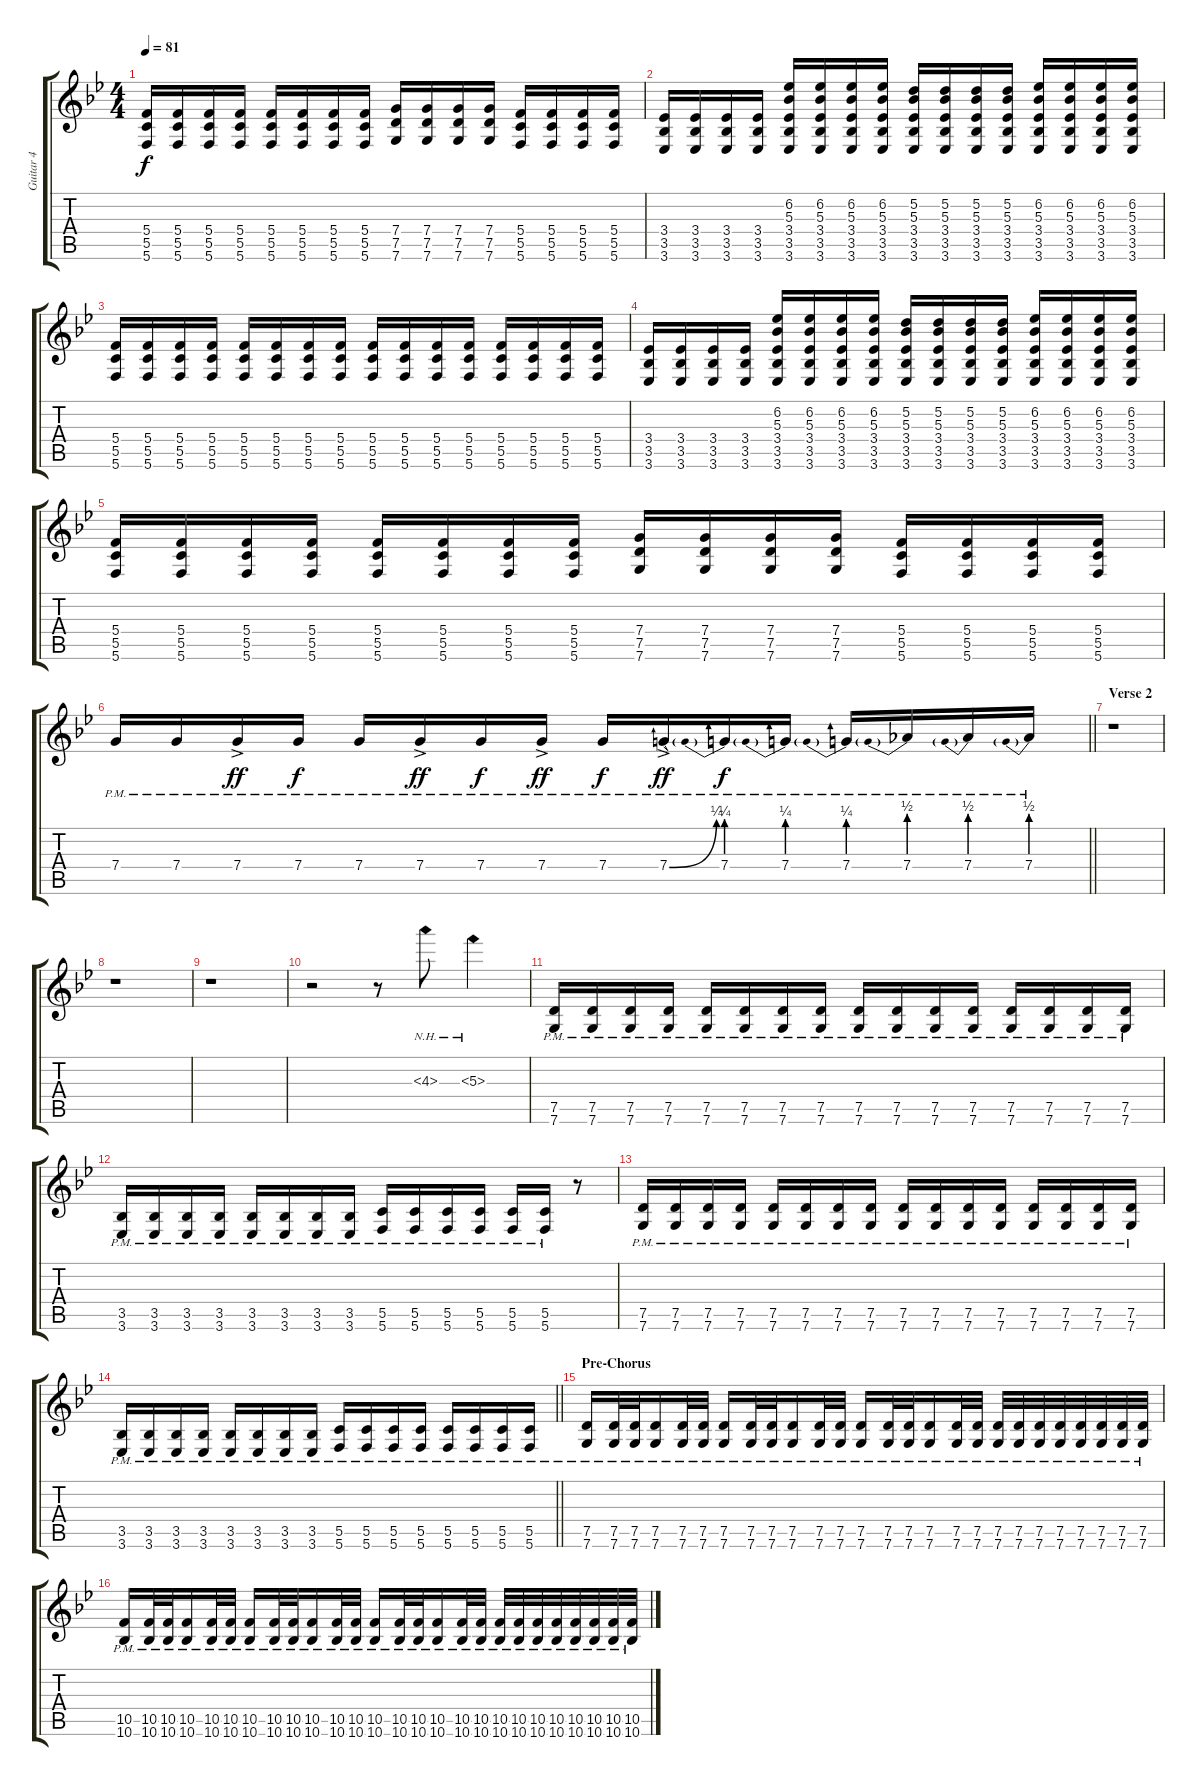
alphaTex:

\track ("Guitar 4" "Guitar 4") {instrument distortionguitar}
\staff {score tabs}
\tuning (D4 A3 F3 C3 G2 C2) {hide}
\ts (4 4)
\tempo 81
\clef g2
\ks gminor
(5.4 5.5 5.6).16{dy f} (5.4 5.5 5.6).16 (5.4 5.5 5.6).16 (5.4 5.5 5.6).16 (5.4 5.5 5.6).16 (5.4 5.5 5.6).16 (5.4 5.5 5.6).16 (5.4 5.5 5.6).16 (7.4 7.5 7.6).16 (7.4 7.5 7.6).16 (7.4 7.5 7.6).16 (7.4 7.5 7.6).16 (5.4 5.5 5.6).16 (5.4 5.5 5.6).16 (5.4 5.5 5.6).16 (5.4 5.5 5.6).16 |
(3.4 3.5 3.6).16 (3.4 3.5 3.6).16 (3.4 3.5 3.6).16 (3.4 3.5 3.6).16 (6.2 5.3 3.4 3.5 3.6).16 (6.2 5.3 3.4 3.5 3.6).16 (6.2 5.3 3.4 3.5 3.6).16 (6.2 5.3 3.4 3.5 3.6).16 (5.2 5.3 3.4 3.5 3.6).16 (5.2 5.3 3.4 3.5 3.6).16 (5.2 5.3 3.4 3.5 3.6).16 (5.2 5.3 3.4 3.5 3.6).16 (6.2 5.3 3.4 3.5 3.6).16 (6.2 5.3 3.4 3.5 3.6).16 (6.2 5.3 3.4 3.5 3.6).16 (6.2 5.3 3.4 3.5 3.6).16 |
(5.4 5.5 5.6).16 (5.4 5.5 5.6).16 (5.4 5.5 5.6).16 (5.4 5.5 5.6).16 (5.4 5.5 5.6).16 (5.4 5.5 5.6).16 (5.4 5.5 5.6).16 (5.4 5.5 5.6).16 (5.4 5.5 5.6).16 (5.4 5.5 5.6).16 (5.4 5.5 5.6).16 (5.4 5.5 5.6).16 (5.4 5.5 5.6).16 (5.4 5.5 5.6).16 (5.4 5.5 5.6).16 (5.4 5.5 5.6).16 |
(3.4 3.5 3.6).16 (3.4 3.5 3.6).16 (3.4 3.5 3.6).16 (3.4 3.5 3.6).16 (6.2 5.3 3.4 3.5 3.6).16 (6.2 5.3 3.4 3.5 3.6).16 (6.2 5.3 3.4 3.5 3.6).16 (6.2 5.3 3.4 3.5 3.6).16 (5.2 5.3 3.4 3.5 3.6).16 (5.2 5.3 3.4 3.5 3.6).16 (5.2 5.3 3.4 3.5 3.6).16 (5.2 5.3 3.4 3.5 3.6).16 (6.2 5.3 3.4 3.5 3.6).16 (6.2 5.3 3.4 3.5 3.6).16 (6.2 5.3 3.4 3.5 3.6).16 (6.2 5.3 3.4 3.5 3.6).16 |
(5.4 5.5 5.6).16 (5.4 5.5 5.6).16 (5.4 5.5 5.6).16 (5.4 5.5 5.6).16 (5.4 5.5 5.6).16 (5.4 5.5 5.6).16 (5.4 5.5 5.6).16 (5.4 5.5 5.6).16 (7.4 7.5 7.6).16 (7.4 7.5 7.6).16 (7.4 7.5 7.6).16 (7.4 7.5 7.6).16 (5.4 5.5 5.6).16 (5.4 5.5 5.6).16 (5.4 5.5 5.6).16 (5.4 5.5 5.6).16 |
\barLineRight lightlight
7.4{pm}.16 7.4{pm}.16 7.4{ac pm}.16{dy ff} 7.4{pm}.16{dy f} 7.4{pm}.16 7.4{ac pm}.16{dy ff} 7.4{pm}.16{dy f} 7.4{ac pm}.16{dy ff} 7.4{pm}.16{dy f} 7.4{be (bend 0 0 60 1) ac pm}.16{dy ff} 7.4{be (prebend 0 1 60 1) pm}.16{dy f} 7.4{be (prebend 0 1 60 1) pm}.16 7.4{be (prebend 0 1 60 1) pm}.16 7.4{be (prebend 0 2 60 2) pm}.16 7.4{be (prebend 0 2 60 2) pm}.16 7.4{be (prebend 0 2 60 2) pm}.16 |
\section ("" "Verse 2")
r.1 |
r.1 |
r.1 |
r.2 r.8 4.3{nh}.8 5.3{nh}.4 |
(7.5{pm} 7.6{pm}).16 (7.5{pm} 7.6{pm}).16 (7.5{pm} 7.6{pm}).16 (7.5{pm} 7.6{pm}).16 (7.5{pm} 7.6{pm}).16 (7.5{pm} 7.6{pm}).16 (7.5{pm} 7.6{pm}).16 (7.5{pm} 7.6{pm}).16 (7.5{pm} 7.6{pm}).16 (7.5{pm} 7.6{pm}).16 (7.5{pm} 7.6{pm}).16 (7.5{pm} 7.6{pm}).16 (7.5{pm} 7.6{pm}).16 (7.5{pm} 7.6{pm}).16 (7.5{pm} 7.6{pm}).16 (7.5{pm} 7.6{pm}).16 |
(3.5{pm} 3.6{pm}).16 (3.5{pm} 3.6{pm}).16 (3.5{pm} 3.6{pm}).16 (3.5{pm} 3.6{pm}).16 (3.5{pm} 3.6{pm}).16 (3.5{pm} 3.6{pm}).16 (3.5{pm} 3.6{pm}).16 (3.5{pm} 3.6{pm}).16 (5.5{pm} 5.6{pm}).16 (5.5{pm} 5.6{pm}).16 (5.5{pm} 5.6{pm}).16 (5.5{pm} 5.6{pm}).16 (5.5{pm} 5.6{pm}).16 (5.5{pm} 5.6{pm}).16 r.8 |
(7.5{pm} 7.6{pm}).16 (7.5{pm} 7.6{pm}).16 (7.5{pm} 7.6{pm}).16 (7.5{pm} 7.6{pm}).16 (7.5{pm} 7.6{pm}).16 (7.5{pm} 7.6{pm}).16 (7.5{pm} 7.6{pm}).16 (7.5{pm} 7.6{pm}).16 (7.5{pm} 7.6{pm}).16 (7.5{pm} 7.6{pm}).16 (7.5{pm} 7.6{pm}).16 (7.5{pm} 7.6{pm}).16 (7.5{pm} 7.6{pm}).16 (7.5{pm} 7.6{pm}).16 (7.5{pm} 7.6{pm}).16 (7.5{pm} 7.6{pm}).16 |
\barLineRight lightlight
(3.5{pm} 3.6{pm}).16 (3.5{pm} 3.6{pm}).16 (3.5{pm} 3.6{pm}).16 (3.5{pm} 3.6{pm}).16 (3.5{pm} 3.6{pm}).16 (3.5{pm} 3.6{pm}).16 (3.5{pm} 3.6{pm}).16 (3.5{pm} 3.6{pm}).16 (5.5{pm} 5.6{pm}).16 (5.5{pm} 5.6{pm}).16 (5.5{pm} 5.6{pm}).16 (5.5{pm} 5.6{pm}).16 (5.5{pm} 5.6{pm}).16 (5.5{pm} 5.6{pm}).16 (5.5{pm} 5.6{pm}).16 (5.5{pm} 5.6{pm}).16 |
\section ("" "Pre-Chorus")
(7.5{pm} 7.6{pm}).16 (7.5{pm} 7.6{pm}).32 (7.5{pm} 7.6{pm}).32 (7.5{pm} 7.6{pm}).16 (7.5{pm} 7.6{pm}).32 (7.5{pm} 7.6{pm}).32 (7.5{pm} 7.6{pm}).16 (7.5{pm} 7.6{pm}).32 (7.5{pm} 7.6{pm}).32 (7.5{pm} 7.6{pm}).16 (7.5{pm} 7.6{pm}).32 (7.5{pm} 7.6{pm}).32 (7.5{pm} 7.6{pm}).16 (7.5{pm} 7.6{pm}).32 (7.5{pm} 7.6{pm}).32 (7.5{pm} 7.6{pm}).16 (7.5{pm} 7.6{pm}).32 (7.5{pm} 7.6{pm}).32 (7.5{pm} 7.6{pm}).32 (7.5{pm} 7.6{pm}).32 (7.5{pm} 7.6{pm}).32 (7.5{pm} 7.6{pm}).32 (7.5{pm} 7.6{pm}).32 (7.5{pm} 7.6{pm}).32 (7.5{pm} 7.6{pm}).32 (7.5{pm} 7.6{pm}).32 |
(10.5{pm} 10.6{pm}).16 (10.5{pm} 10.6{pm}).32 (10.5{pm} 10.6{pm}).32 (10.5{pm} 10.6{pm}).16 (10.5{pm} 10.6{pm}).32 (10.5{pm} 10.6{pm}).32 (10.5{pm} 10.6{pm}).16 (10.5{pm} 10.6{pm}).32 (10.5{pm} 10.6{pm}).32 (10.5{pm} 10.6{pm}).16 (10.5{pm} 10.6{pm}).32 (10.5{pm} 10.6{pm}).32 (10.5{pm} 10.6{pm}).16 (10.5{pm} 10.6{pm}).32 (10.5{pm} 10.6{pm}).32 (10.5{pm} 10.6{pm}).16 (10.5{pm} 10.6{pm}).32 (10.5{pm} 10.6{pm}).32 (10.5{pm} 10.6{pm}).32 (10.5{pm} 10.6{pm}).32 (10.5{pm} 10.6{pm}).32 (10.5{pm} 10.6{pm}).32 (10.5{pm} 10.6{pm}).32 (10.5{pm} 10.6{pm}).32 (10.5{pm} 10.6{pm}).32 (10.5{pm} 10.6{pm}).32
